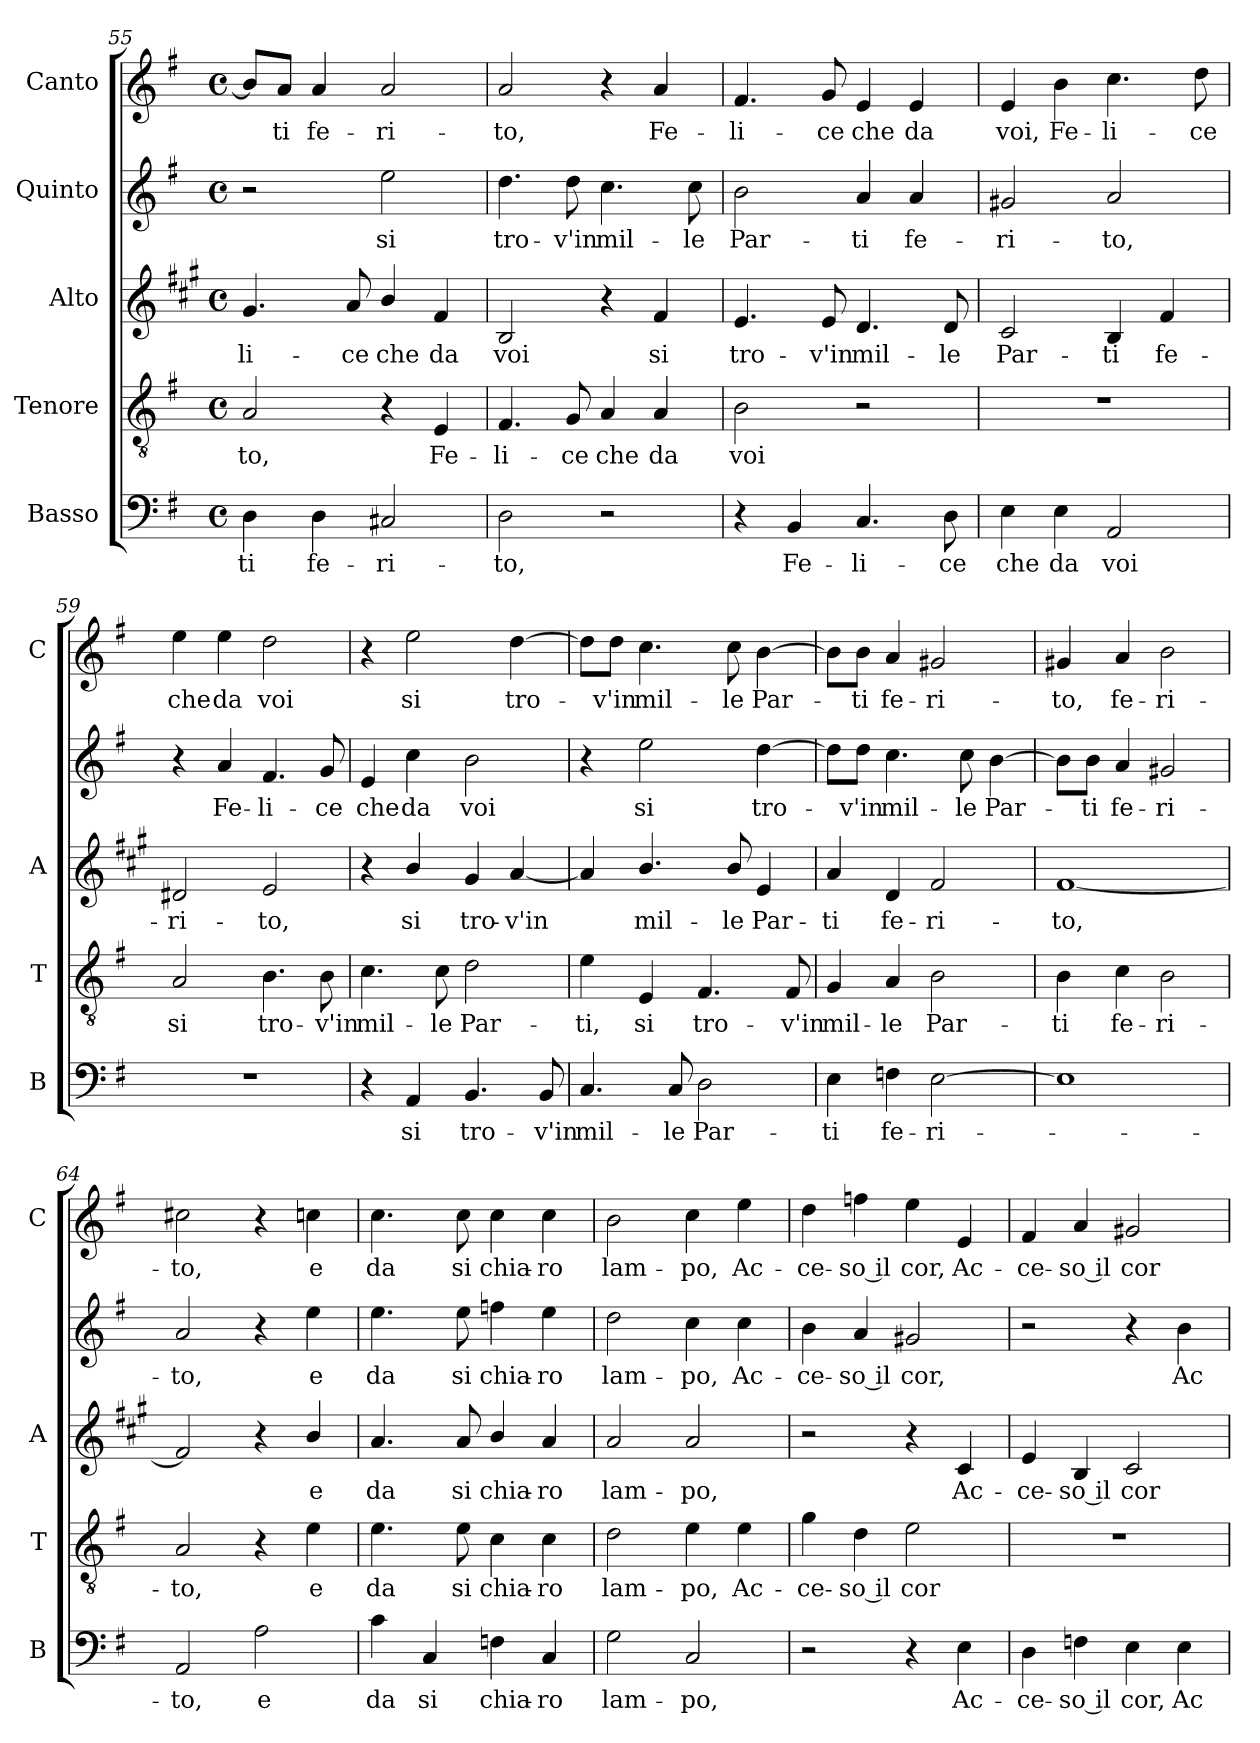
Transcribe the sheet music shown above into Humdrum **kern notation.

**kern	**text	**kern	**text	**kern	**text	**kern	**text	**kern	**text
*part5	*part5	*part4	*part4	*part3	*part3	*part2	*part2	*part1	*part1
*staff5	*staff5	*staff4	*staff4	*staff3	*staff3	*staff2	*staff2	*staff1	*staff1
*I"Basso	*	*I"Tenore	*	*I"Alto	*	*I"Quinto	*	*I"Canto	*
*I'B	*	*I'T	*	*I'A	*	*	*	*I'C	*
*clefF4	*	*clefGv2	*	*clefG2	*	*clefG2	*	*clefG2	*
*	*	*	*	*ITrd1c2	*	*	*	*	*
*k[f#]	*	*k[f#]	*	*k[f#]	*	*k[f#]	*	*k[f#]	*
*G:	*	*G:	*	*G:	*	*G:	*	*G:	*
*M4/4	*	*M4/4	*	*M4/4	*	*M4/4	*	*M4/4	*
*met(c)	*	*met(c)	*	*met(c)	*	*met(c)	*	*met(c)	*
=55	=55	=55	=55	=55	=55	=55	=55	=55	=55
!	!LO:LY:b	!	!LO:LY:b	!	!LO:LY:b	!	!	!	!
4D\	-ti	2A/	-to,	4.f#/	-li-	2r	.	8b/L]	.
!	!	!	!	!	!	!	!	!	!LO:LY:b
.	.	.	.	.	.	.	.	8a/J	-ti
!	!LO:LY:b	!	!	!	!	!	!	!	!LO:LY:b
4D\	fe-	.	.	.	.	.	.	4a/	fe-
!	!	!	!	!	!LO:LY:b	!	!	!	!
.	.	.	.	8g/	-ce	.	.	.	.
!	!LO:LY:b	!	!	!	!LO:LY:b	!	!LO:LY:b	!	!LO:LY:b
2C#X/	-ri-	4r	.	4a/	che	2ee\	si	2a/	-ri-
!	!	!	!LO:LY:b	!	!LO:LY:b	!	!	!	!
.	.	4E/	Fe-	4e/	da	.	.	.	.
=56	=56	=56	=56	=56	=56	=56	=56	=56	=56
!	!LO:LY:b	!	!LO:LY:b	!	!LO:LY:b	!	!LO:LY:b	!	!LO:LY:b
2D\	-to,	4.F#/	-li-	2A/	voi	4.dd\	tro-	2a/	-to,
!	!	!	!LO:LY:b	!	!	!	!LO:LY:b	!	!
.	.	8G/	-ce	.	.	8dd\	-v'in	.	.
!	!	!	!LO:LY:b	!	!	!	!LO:LY:b	!	!
2r	.	4A/	che	4r	.	4.cc\	mil-	4r	.
!	!	!	!LO:LY:b	!	!LO:LY:b	!	!	!	!LO:LY:b
.	.	4A/	da	4e/	si	.	.	4a/	Fe-
!	!	!	!	!	!	!	!LO:LY:b	!	!
.	.	.	.	.	.	8cc\	-le	.	.
!!LO:LB:g=z
=57	=57	=57	=57	=57	=57	=57	=57	=57	=57
!	!	!	!LO:LY:b	!	!LO:LY:b	!	!LO:LY:b	!	!LO:LY:b
4r	.	2B\	voi	4.d/	tro-	2b\	Par-	4.f#/	-li-
!	!LO:LY:b	!	!	!	!	!	!	!	!
4BB/	Fe-	.	.	.	.	.	.	.	.
!	!	!	!	!	!LO:LY:b	!	!	!	!LO:LY:b
.	.	.	.	8d/	-v'in	.	.	8g/	-ce
!	!LO:LY:b	!	!	!	!LO:LY:b	!	!LO:LY:b	!	!LO:LY:b
4.C/	-li-	2r	.	4.c/	mil-	4a/	-ti	4e/	che
!	!	!	!	!	!	!	!LO:LY:b	!	!LO:LY:b
.	.	.	.	.	.	4a/	fe-	4e/	da
!	!LO:LY:b	!	!	!	!LO:LY:b	!	!	!	!
8D\	-ce	.	.	8c/	-le	.	.	.	.
=58	=58	=58	=58	=58	=58	=58	=58	=58	=58
!	!LO:LY:b	!	!	!	!LO:LY:b	!	!LO:LY:b	!	!LO:LY:b
4E\	che	1r	.	2B/	Par-	2g#X/	-ri-	4e/	voi,
!	!LO:LY:b	!	!	!	!	!	!	!	!LO:LY:b
4E\	da	.	.	.	.	.	.	4b\	Fe-
!	!LO:LY:b	!	!	!	!LO:LY:b	!	!LO:LY:b	!	!LO:LY:b
2AA/	voi	.	.	4A/	-ti	2a/	-to,	4.cc\	-li-
!	!	!	!	!	!LO:LY:b	!	!	!	!
.	.	.	.	4e/	fe-	.	.	.	.
!	!	!	!	!	!	!	!	!	!LO:LY:b
.	.	.	.	.	.	.	.	8dd\	-ce
=59	=59	=59	=59	=59	=59	=59	=59	=59	=59
!	!	!	!LO:LY:b	!	!LO:LY:b	!	!	!	!LO:LY:b
1r	.	2A/	si	2c#X/	-ri-	4r	.	4ee\	che
!	!	!	!	!	!	!	!LO:LY:b	!	!LO:LY:b
.	.	.	.	.	.	4a/	Fe-	4ee\	da
!	!	!	!LO:LY:b	!	!LO:LY:b	!	!LO:LY:b	!	!LO:LY:b
.	.	4.B\	tro-	2d/	-to,	4.f#/	-li-	2dd\	voi
!	!	!	!LO:LY:b	!	!	!	!LO:LY:b	!	!
.	.	8B\	-v'in	.	.	8g/	-ce	.	.
=60	=60	=60	=60	=60	=60	=60	=60	=60	=60
!	!	!	!LO:LY:b	!	!	!	!LO:LY:b	!	!
4r	.	4.c\	mil-	4r	.	4e/	che	4r	.
!	!LO:LY:b	!	!	!	!LO:LY:b	!	!LO:LY:b	!	!LO:LY:b
4AA/	si	.	.	4a/	si	4cc\	da	2ee\	si
!	!	!	!LO:LY:b	!	!	!	!	!	!
.	.	8c\	-le	.	.	.	.	.	.
!	!LO:LY:b	!	!LO:LY:b	!	!LO:LY:b	!	!LO:LY:b	!	!
4.BB/	tro-	2d\	Par-	4f#/	tro-	2b\	voi	.	.
!	!	!	!	!	!LO:LY:b	!	!	!	!LO:LY:b
.	.	.	.	[4g/	-v'in	.	.	[4dd\	tro-
!	!LO:LY:b	!	!	!	!	!	!	!	!
8BB/	-v'in	.	.	.	.	.	.	.	.
=61	=61	=61	=61	=61	=61	=61	=61	=61	=61
!	!LO:LY:b	!	!LO:LY:b	!	!	!	!	!	!
4.C/	mil-	4e\	-ti,	4g/]	.	4r	.	8dd\L]	.
!	!	!	!	!	!	!	!	!	!LO:LY:b
.	.	.	.	.	.	.	.	8dd\J	-v'in
!	!	!	!LO:LY:b	!	!LO:LY:b	!	!LO:LY:b	!	!LO:LY:b
.	.	4E/	si	4.a/	mil-	2ee\	si	4.cc\	mil-
!	!LO:LY:b	!	!	!	!	!	!	!	!
8C/	-le	.	.	.	.	.	.	.	.
!	!LO:LY:b	!	!LO:LY:b	!	!	!	!	!	!
2D\	Par-	4.F#/	tro-	.	.	.	.	.	.
!	!	!	!	!	!LO:LY:b	!	!	!	!LO:LY:b
.	.	.	.	8a/	-le	.	.	8cc\	-le
!	!	!	!	!	!LO:LY:b	!	!LO:LY:b	!	!LO:LY:b
.	.	.	.	4d/	Par-	[4dd\	tro-	[4b\	Par-
!	!	!	!LO:LY:b	!	!	!	!	!	!
.	.	8F#/	-v'in	.	.	.	.	.	.
=62	=62	=62	=62	=62	=62	=62	=62	=62	=62
!	!LO:LY:b	!	!LO:LY:b	!	!LO:LY:b	!	!	!	!
4E\	-ti	4G/	mil-	4g/	-ti	8dd\L]	.	8b\L]	.
!	!	!	!	!	!	!	!LO:LY:b	!	!LO:LY:b
.	.	.	.	.	.	8dd\J	-v'in	8b\J	-ti
!	!LO:LY:b	!	!LO:LY:b	!	!LO:LY:b	!	!LO:LY:b	!	!LO:LY:b
4Fn\	fe-	4A/	-le	4c/	fe-	4.cc\	mil-	4a/	fe-
!	!LO:LY:b	!	!LO:LY:b	!	!LO:LY:b	!	!	!	!LO:LY:b
[2E\	-ri-	2B\	Par-	2e/	-ri-	.	.	2g#X/	-ri-
!	!	!	!	!	!	!	!LO:LY:b	!	!
.	.	.	.	.	.	8cc\	-le	.	.
!	!	!	!	!	!	!	!LO:LY:b	!	!
.	.	.	.	.	.	[4b\	Par-	.	.
!!LO:LB:g=z
=63	=63	=63	=63	=63	=63	=63	=63	=63	=63
!	!	!	!LO:LY:b	!	!LO:LY:b	!	!	!	!LO:LY:b
1E]	.	4B\	-ti	[1e	-to,	8b\L]	.	4g#X/	-to,
!	!	!	!	!	!	!	!LO:LY:b	!	!
.	.	.	.	.	.	8b\J	-ti	.	.
!	!	!	!LO:LY:b	!	!	!	!LO:LY:b	!	!LO:LY:b
.	.	4c\	fe-	.	.	4a/	fe-	4a/	fe-
!	!	!	!LO:LY:b	!	!	!	!LO:LY:b	!	!LO:LY:b
.	.	2B\	-ri-	.	.	2g#X/	-ri-	2b\	-ri-
=64	=64	=64	=64	=64	=64	=64	=64	=64	=64
!	!LO:LY:b	!	!LO:LY:b	!	!	!	!LO:LY:b	!	!LO:LY:b
2AA/	-to,	2A/	-to,	2e/]	.	2a/	-to,	2cc#X\	-to,
!	!LO:LY:b	!	!	!	!	!	!	!	!
2A\	e	4r	.	4r	.	4r	.	4r	.
!	!	!	!LO:LY:b	!	!LO:LY:b	!	!LO:LY:b	!	!LO:LY:b
.	.	4e\	e	4a/	e	4ee\	e	4ccn\	e
=65	=65	=65	=65	=65	=65	=65	=65	=65	=65
!	!LO:LY:b	!	!LO:LY:b	!	!LO:LY:b	!	!LO:LY:b	!	!LO:LY:b
4c\	da	4.e\	da	4.g/	da	4.ee\	da	4.cc\	da
!	!LO:LY:b	!	!	!	!	!	!	!	!
4C/	si	.	.	.	.	.	.	.	.
!	!	!	!LO:LY:b	!	!LO:LY:b	!	!LO:LY:b	!	!LO:LY:b
.	.	8e\	si	8g/	si	8ee\	si	8cc\	si
!	!LO:LY:b	!	!LO:LY:b	!	!LO:LY:b	!	!LO:LY:b	!	!LO:LY:b
4Fn\	chia-	4c\	chia-	4a/	chia-	4ffn\	chia-	4cc\	chia-
!	!LO:LY:b	!	!LO:LY:b	!	!LO:LY:b	!	!LO:LY:b	!	!LO:LY:b
4C/	-ro	4c\	-ro	4g/	-ro	4ee\	-ro	4cc\	-ro
=66	=66	=66	=66	=66	=66	=66	=66	=66	=66
!	!LO:LY:b	!	!LO:LY:b	!	!LO:LY:b	!	!LO:LY:b	!	!LO:LY:b
2G\	lam-	2d\	lam-	2g/	lam-	2dd\	lam-	2b\	lam-
!	!LO:LY:b	!	!LO:LY:b	!	!LO:LY:b	!	!LO:LY:b	!	!LO:LY:b
2C/	-po,	4e\	-po,	2g/	-po,	4cc\	-po,	4cc\	-po,
!	!	!	!LO:LY:b	!	!	!	!LO:LY:b	!	!LO:LY:b
.	.	4e\	Ac-	.	.	4cc\	Ac-	4ee\	Ac-
=67	=67	=67	=67	=67	=67	=67	=67	=67	=67
!	!	!	!LO:LY:b	!	!	!	!LO:LY:b	!	!LO:LY:b
2r	.	4g\	-ce-	2r	.	4b\	-ce-	4dd\	-ce-
!	!	!	!LO:LY:b	!	!	!	!LO:LY:b	!	!LO:LY:b
.	.	4d\	-so il	.	.	4a/	-so il	4ffn\	-so il
!	!	!	!LO:LY:b	!	!	!	!LO:LY:b	!	!LO:LY:b
4r	.	2e\	cor	4r	.	2g#X/	cor,	4ee\	cor,
!	!LO:LY:b	!	!	!	!LO:LY:b	!	!	!	!LO:LY:b
4E\	Ac-	.	.	4B/	Ac-	.	.	4e/	Ac-
=68	=68	=68	=68	=68	=68	=68	=68	=68	=68
!	!LO:LY:b	!	!	!	!LO:LY:b	!	!	!	!LO:LY:b
4D\	-ce-	1r	.	4d/	-ce-	2r	.	4f#/	-ce-
!	!LO:LY:b	!	!	!	!LO:LY:b	!	!	!	!LO:LY:b
4Fn\	-so il	.	.	4A/	-so il	.	.	4a/	-so il
!	!LO:LY:b	!	!	!	!LO:LY:b	!	!	!	!LO:LY:b
4E\	cor,	.	.	2B/	cor	4r	.	2g#X/	cor
!	!LO:LY:b	!	!	!	!	!	!LO:LY:b	!	!
4E\	Ac-	.	.	.	.	4b\	Ac-	.	.
=	=	=	=	=	=	=	=	=	=
*-	*-	*-	*-	*-	*-	*-	*-	*-	*-
